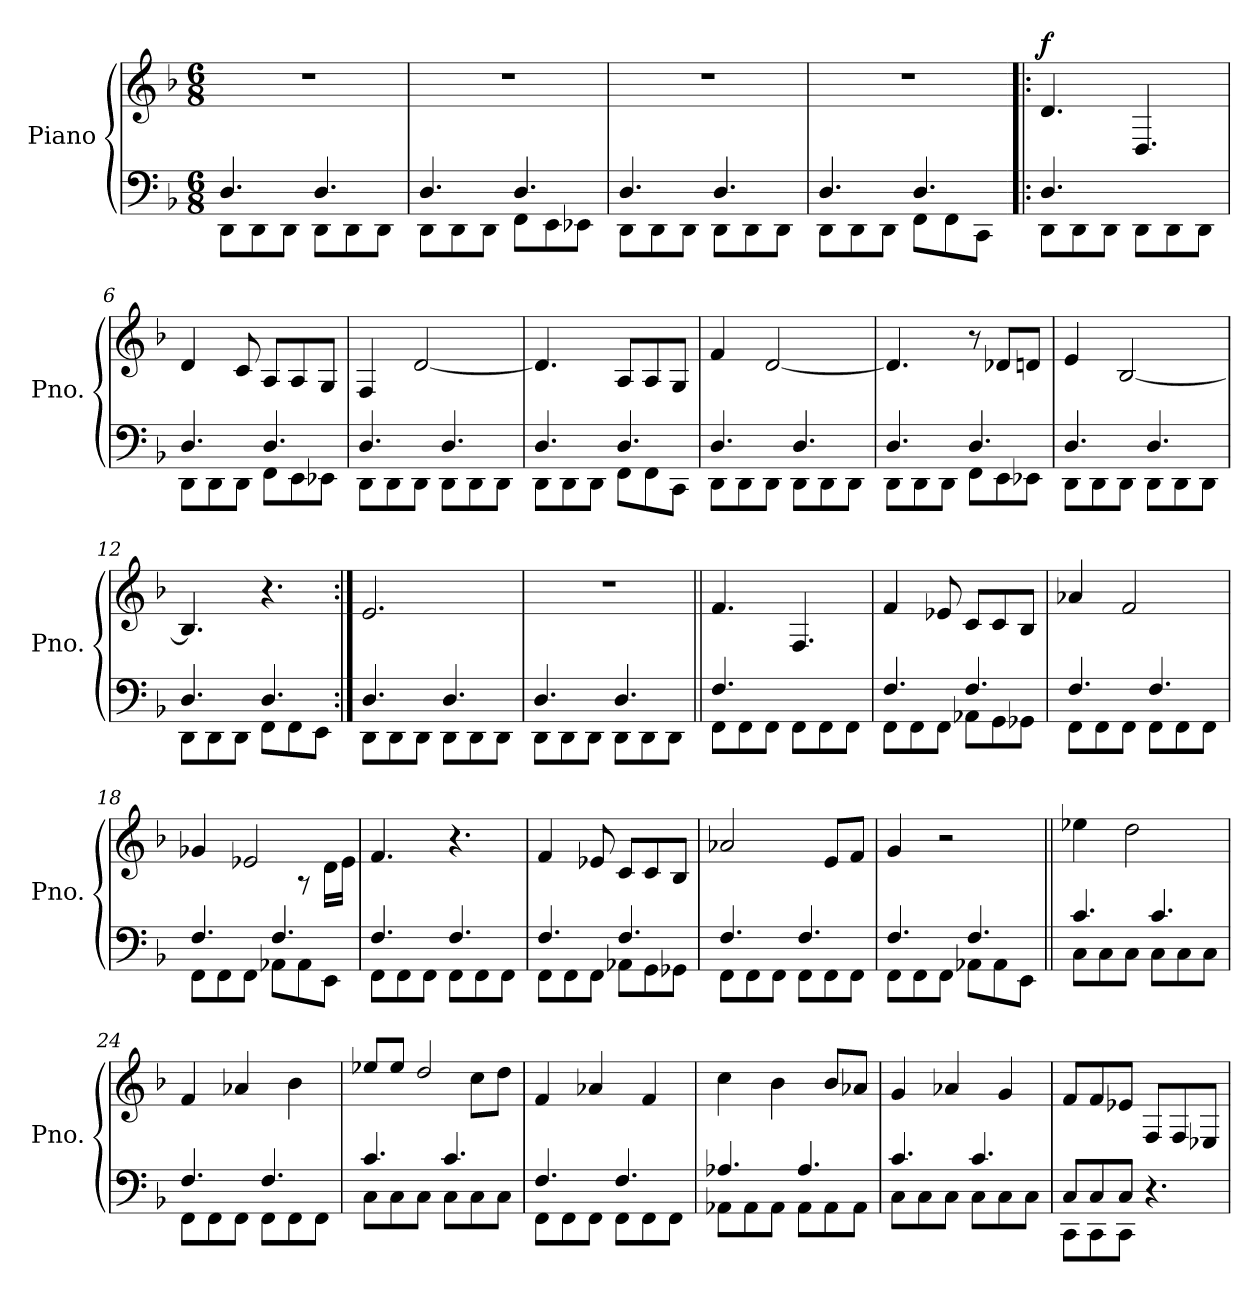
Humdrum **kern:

**kern	**kern	**dynam
*part1	*part1	*part1
*staff2	*staff1	*staff1/2
*I"Piano	*	*
*I'Pno.	*	*
*clefF4	*clefG2	*
*k[b-]	*k[b-]	*
*M6/8	*M6/8	*
*MM100	*MM100	*
=1	=1	=1
*^	*	*
4.D/	8DD\L	2.r	.
.	8DD\	.	.
.	8DD\J	.	.
4.D/	8DD\L	.	.
.	8DD\	.	.
.	8DD\J	.	.
=2	=2	=2	=2
4.D/	8DD\L	2.r	.
.	8DD\	.	.
.	8DD\J	.	.
4.D/	8FF\L	.	.
.	8EE\	.	.
.	8EE-X\J	.	.
=3	=3	=3	=3
4.D/	8DD\L	2.r	.
.	8DD\	.	.
.	8DD\J	.	.
4.D/	8DD\L	.	.
.	8DD\	.	.
.	8DD\J	.	.
=4	=4	=4	=4
4.D/	8DD\L	2.r	.
.	8DD\	.	.
.	8DD\J	.	.
4.D/	8FF\L	.	.
.	8FF\	.	.
.	8CC\J	.	.
!!LO:LB:g=z
=5!|:	=5!|:	=5!|:	=5!|:
!	!	!	!LO:DY:a
4.D/	8DD\L	4.d/	f
.	8DD\	.	.
.	8DD\J	.	.
4.ryy	8DD\L	4.D/	.
.	8DD\	.	.
.	8DD\J	.	.
=6	=6	=6	=6
4.D/	8DD\L	4d/	.
.	8DD\	.	.
.	8DD\J	8c/	.
4.D/	8FF\L	8A/L	.
.	8EE\	8A/	.
.	8EE-X\J	8G/J	.
=7	=7	=7	=7
4.D/	8DD\L	4F/	.
.	8DD\	.	.
.	8DD\J	[2d/	.
4.D/	8DD\L	.	.
.	8DD\	.	.
.	8DD\J	.	.
=8	=8	=8	=8
4.D/	8DD\L	4.d/]	.
.	8DD\	.	.
.	8DD\J	.	.
4.D/	8FF\L	8A/L	.
.	8FF\	8A/	.
.	8CC\J	8G/J	.
!!LO:LB:g=z
=9	=9	=9	=9
4.D/	8DD\L	4f/	.
.	8DD\	.	.
.	8DD\J	[2d/	.
4.D/	8DD\L	.	.
.	8DD\	.	.
.	8DD\J	.	.
=10	=10	=10	=10
4.D/	8DD\L	4.d/]	.
.	8DD\	.	.
.	8DD\J	.	.
4.D/	8FF\L	8r	.
.	8EE\	8d-X/L	.
.	8EE-X\J	8dn/J	.
=11	=11	=11	=11
4.D/	8DD\L	4e/	.
.	8DD\	.	.
.	8DD\J	[2B-/	.
4.D/	8DD\L	.	.
.	8DD\	.	.
.	8DD\J	.	.
=12	=12	=12	=12
4.D/	8DD\L	4.B-/]	.
.	8DD\	.	.
.	8DD\J	.	.
4.D/	8FF\L	4.r	.
.	8FF\	.	.
.	8EE\J	.	.
!!LO:LB:g=z
=13:|!	=13:|!	=13:|!	=13:|!
4.D/	8DD\L	2.e/	.
.	8DD\	.	.
.	8DD\J	.	.
4.D/	8DD\L	.	.
.	8DD\	.	.
.	8DD\J	.	.
=14	=14	=14	=14
4.D/	8DD\L	2.r	.
.	8DD\	.	.
.	8DD\J	.	.
4.D/	8DD\L	.	.
.	8DD\	.	.
.	8DD\J	.	.
=15||	=15||	=15||	=15||
4.F/	8FF\L	4.f/	.
.	8FF\	.	.
.	8FF\J	.	.
4.ryy	8FF\L	4.F/	.
.	8FF\	.	.
.	8FF\J	.	.
=16	=16	=16	=16
4.F/	8FF\L	4f/	.
.	8FF\	.	.
.	8FF\J	8e-X/	.
4.F/	8AA-X\L	8c/L	.
.	8GG\	8c/	.
.	8GG-X\J	8B-/J	.
=17	=17	=17	=17
4.F/	8FF\L	4a-X/	.
.	8FF\	.	.
.	8FF\J	2f/	.
4.F/	8FF\L	.	.
.	8FF\	.	.
.	8FF\J	.	.
!!LO:LB:g=z
=18	=18	=18	=18
*	*	*^	*
4.F/	8FF\L	4g-X/	2ryy	.
.	8FF\	.	.	.
.	8FF\J	2e-X/	.	.
4.F/	8AA-X\L	.	.	.
.	8AA-\	.	8r	.
.	8EE\J	.	16d\LL	.
.	.	.	16e-\JJ	.
*	*	*v	*v	*
=19	=19	=19	=19
4.F/	8FF\L	4.f/	.
.	8FF\	.	.
.	8FF\J	.	.
4.F/	8FF\L	4.r	.
.	8FF\	.	.
.	8FF\J	.	.
=20	=20	=20	=20
4.F/	8FF\L	4f/	.
.	8FF\	.	.
.	8FF\J	8e-X/	.
4.F/	8AA-X\L	8c/L	.
.	8GG\	8c/	.
.	8GG-X\J	8B-/J	.
=21	=21	=21	=21
4.F/	8FF\L	2a-X/	.
.	8FF\	.	.
.	8FF\J	.	.
4.F/	8FF\L	.	.
.	8FF\	8e/L	.
.	8FF\J	8f/J	.
=22	=22	=22	=22
4.F/	8FF\L	4g/	.
.	8FF\	.	.
.	8FF\J	2r	.
4.F/	8AA-X\L	.	.
.	8AA-\	.	.
.	8EE\J	.	.
!!LO:PB:g=z
=23||	=23||	=23||	=23||
4.c/	8C\L	4ee-X\	.
.	8C\	.	.
.	8C\J	2dd\	.
4.c/	8C\L	.	.
.	8C\	.	.
.	8C\J	.	.
=24	=24	=24	=24
4.F/	8FF\L	4f/	.
.	8FF\	.	.
.	8FF\J	4a-X/	.
4.F/	8FF\L	.	.
.	8FF\	4b-\	.
.	8FF\J	.	.
=25	=25	=25	=25
*	*	*^	*
4.c/	8C\L	8ee-X/L	2ryy	.
.	8C\	8ee-/J	.	.
.	8C\J	2dd/	.	.
4.c/	8C\L	.	.	.
.	8C\	.	8cc\L	.
.	8C\J	.	8dd\J	.
*	*	*v	*v	*
=26	=26	=26	=26
4.F/	8FF\L	4f/	.
.	8FF\	.	.
.	8FF\J	4a-X/	.
4.F/	8FF\L	.	.
.	8FF\	4f/	.
.	8FF\J	.	.
!!LO:LB:g=z
=27	=27	=27	=27
4.A-X/	8AA-X\L	4cc\	.
.	8AA-\	.	.
.	8AA-\J	4b-\	.
4.A-/	8AA-\L	.	.
.	8AA-\	8b-/L	.
.	8AA-\J	8a-X/J	.
=28	=28	=28	=28
4.c/	8C\L	4g/	.
.	8C\	.	.
.	8C\J	4a-X/	.
4.c/	8C\L	.	.
.	8C\	4g/	.
.	8C\J	.	.
=29	=29	=29	=29
8C/L	8CC\L	8f/L	.
8C/	8CC\	8f/	.
8C/J	8CC\J	8e-X/J	.
4.r	4.ryy	8F/L	.
.	.	8F/	.
.	.	8E-X/J	.
*v	*v	*	*
=	=	=
*-	*-	*-
